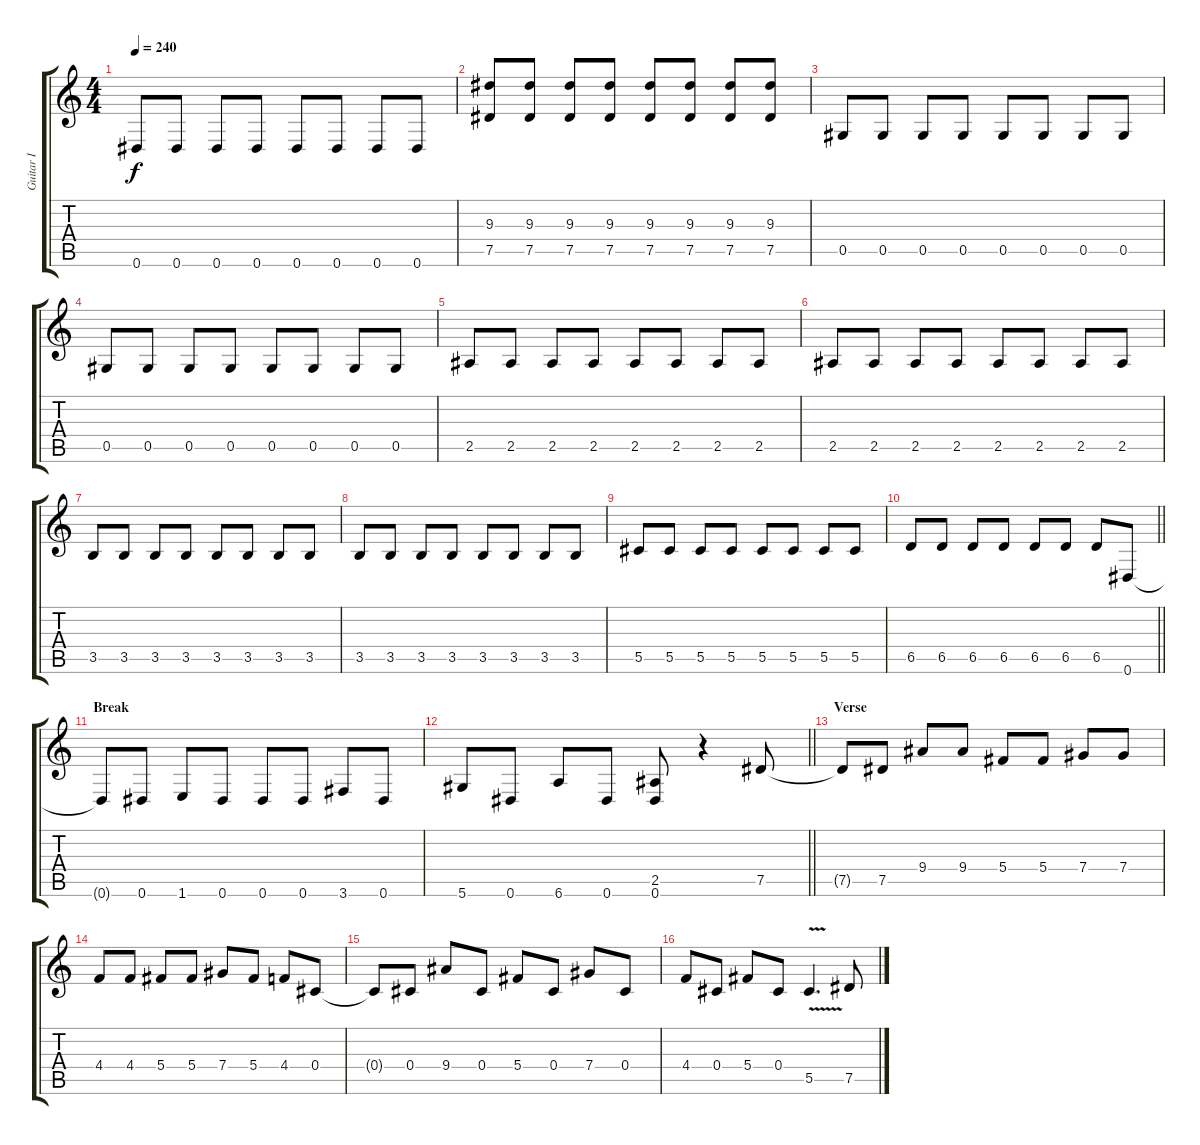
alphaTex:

\track ("Guitar I" "Guitar I") {instrument distortionguitar}
\staff {score tabs}
\tuning (Eb4 Bb3 Gb3 Db3 Ab2 Eb2) {hide}
\ts (4 4)
\tempo 240
\clef g2
\ks c
0.6.8{dy f} 0.6.8 0.6.8 0.6.8 0.6.8 0.6.8 0.6.8 0.6.8 |
(9.3 7.5).8 (9.3 7.5).8 (9.3 7.5).8 (9.3 7.5).8 (9.3 7.5).8 (9.3 7.5).8 (9.3 7.5).8 (9.3 7.5).8 |
0.5.8 0.5.8 0.5.8 0.5.8 0.5.8 0.5.8 0.5.8 0.5.8 |
0.5.8 0.5.8 0.5.8 0.5.8 0.5.8 0.5.8 0.5.8 0.5.8 |
2.5.8 2.5.8 2.5.8 2.5.8 2.5.8 2.5.8 2.5.8 2.5.8 |
2.5.8 2.5.8 2.5.8 2.5.8 2.5.8 2.5.8 2.5.8 2.5.8 |
3.5.8 3.5.8 3.5.8 3.5.8 3.5.8 3.5.8 3.5.8 3.5.8 |
3.5.8 3.5.8 3.5.8 3.5.8 3.5.8 3.5.8 3.5.8 3.5.8 |
5.5.8 5.5.8 5.5.8 5.5.8 5.5.8 5.5.8 5.5.8 5.5.8 |
\barLineRight lightlight
6.5.8 6.5.8 6.5.8 6.5.8 6.5.8 6.5.8 6.5.8 0.6.8 |
\section ("" "Break")
0.6{t}.8 0.6.8 1.6.8 0.6.8 0.6.8 0.6.8 3.6.8 0.6.8 |
\barLineRight lightlight
5.6.8 0.6.8 6.6.8 0.6.8 (2.5 0.6).8 r.4 7.5.8 |
\section ("" "Verse")
7.5{t}.8 7.5.8 9.4.8 9.4.8 5.4.8 5.4.8 7.4.8 7.4.8 |
4.4.8 4.4.8 5.4.8 5.4.8 7.4.8 5.4.8 4.4.8 0.4.8 |
0.4{t}.8 0.4.8 9.4.8 0.4.8 5.4.8 0.4.8 7.4.8 0.4.8 |
4.4.8 0.4.8 5.4.8 0.4.8 5.5{v}.4{d} 7.5.8
